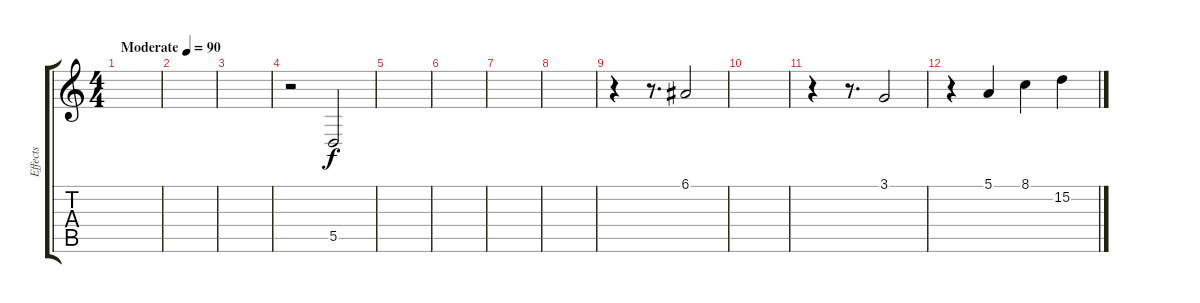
\track ("Effects" "Effects") {instrument reversecymbal}
\staff {score tabs}
\tuning (E4 B3 G3 D3 A2 E2) {hide}
\ts (4 4)
\tempo (90 "Moderate")
\clef g2
\ks c
|
|
|
r.2 5.5.2 |
|
|
|
|
r.4 r.8{d} 6.1.2{volume 16 instrument frenchhorn} |
|
r.4 r.8{d} 3.1.2{volume 16 instrument frenchhorn} |
r.4 5.1.4{volume 16 instrument frenchhorn} 8.1.4{volume 16 instrument frenchhorn} 15.2.4{volume 16 instrument frenchhorn}
